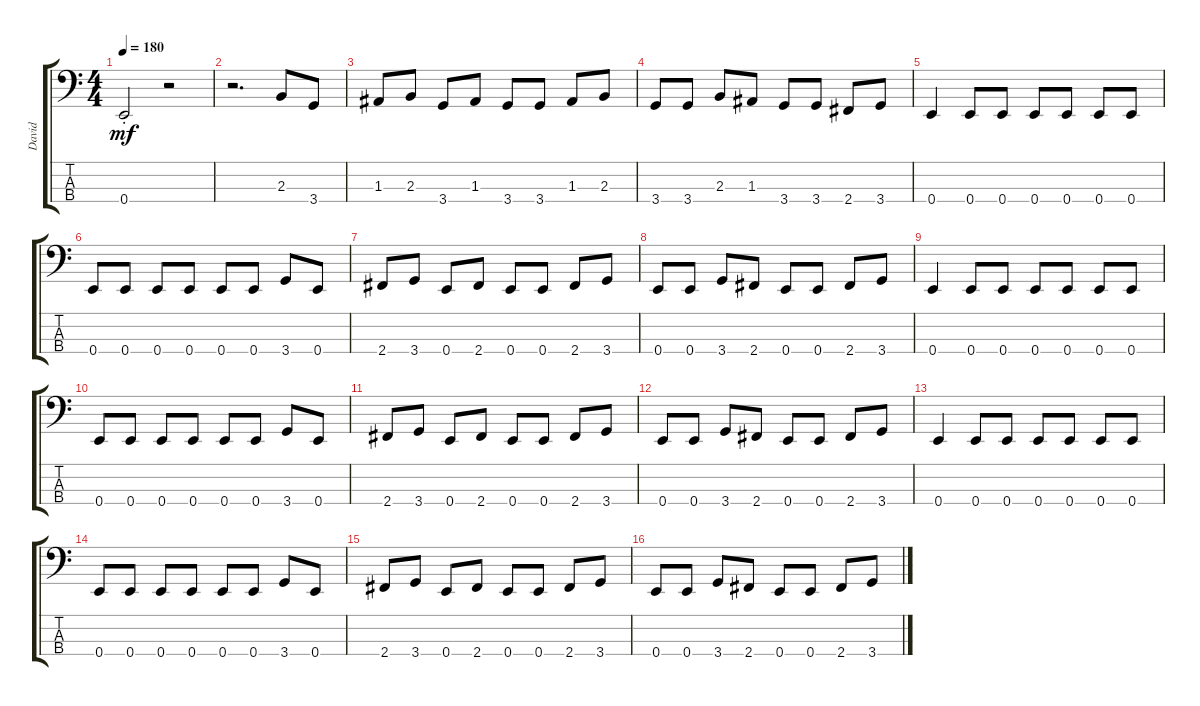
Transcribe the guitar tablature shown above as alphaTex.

\track ("David" "David") {instrument electricbasspick}
\staff {score tabs}
\tuning (G2 D2 A1 E1) {hide}
\ts (4 4)
\tempo 180
\clef f4
\ks c
0.4{st}.2{dy mf} r.2 |
r.2{d} 2.3.8 3.4.8 |
1.3.8 2.3.8 3.4.8 1.3.8 3.4.8 3.4.8 1.3.8 2.3.8 |
3.4.8 3.4.8 2.3.8 1.3.8 3.4.8 3.4.8 2.4.8 3.4.8 |
0.4.4 0.4.8 0.4.8 0.4.8 0.4.8 0.4.8 0.4.8 |
0.4.8 0.4.8 0.4.8 0.4.8 0.4.8 0.4.8 3.4.8 0.4.8 |
2.4.8 3.4.8 0.4.8 2.4.8 0.4.8 0.4.8 2.4.8 3.4.8 |
0.4.8 0.4.8 3.4.8 2.4.8 0.4.8 0.4.8 2.4.8 3.4.8 |
0.4.4 0.4.8 0.4.8 0.4.8 0.4.8 0.4.8 0.4.8 |
0.4.8 0.4.8 0.4.8 0.4.8 0.4.8 0.4.8 3.4.8 0.4.8 |
2.4.8 3.4.8 0.4.8 2.4.8 0.4.8 0.4.8 2.4.8 3.4.8 |
0.4.8 0.4.8 3.4.8 2.4.8 0.4.8 0.4.8 2.4.8 3.4.8 |
0.4.4 0.4.8 0.4.8 0.4.8 0.4.8 0.4.8 0.4.8 |
0.4.8 0.4.8 0.4.8 0.4.8 0.4.8 0.4.8 3.4.8 0.4.8 |
2.4.8 3.4.8 0.4.8 2.4.8 0.4.8 0.4.8 2.4.8 3.4.8 |
0.4.8 0.4.8 3.4.8 2.4.8 0.4.8 0.4.8 2.4.8 3.4.8
